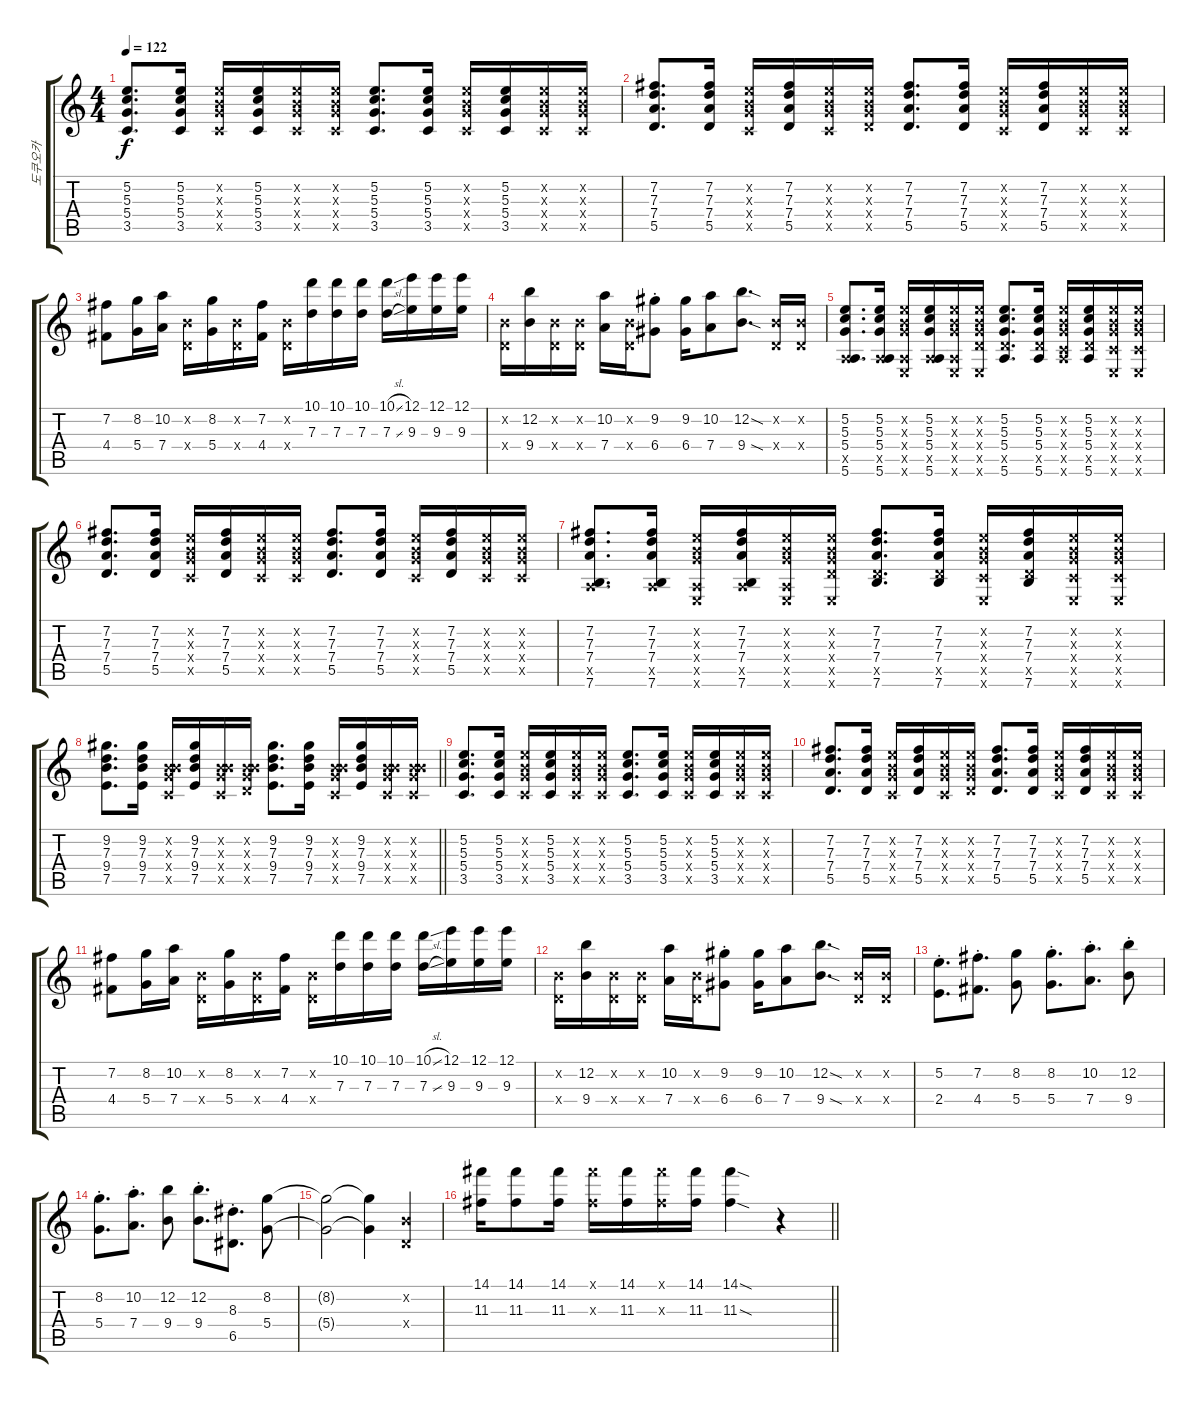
\track ("도쿠오카" "도쿠오카") {instrument acousticguitarsteel}
\staff {score tabs}
\tuning (E4 B3 G3 D3 A2 E2) {hide}
\ts (4 4)
\tempo 122
\clef g2
\ks c
(5.2 5.3 5.4 3.5).8{d dy f volume 10} (5.2 5.3 5.4 3.5).16 (5.2{x} 4.3{x} 5.4{x} 3.5{x}).16 (5.2 5.3 5.4 3.5).16 (5.2{x} 4.3{x} 5.4{x} 3.5{x}).16 (5.2{x} 4.3{x} 5.4{x} 3.5{x}).16 (5.2 5.3 5.4 3.5).8{d} (5.2 5.3 5.4 3.5).16 (5.2{x} 4.3{x} 5.4{x} 3.5{x}).16 (5.2 5.3 5.4 3.5).16 (5.2{x} 4.3{x} 5.4{x} 3.5{x}).16 (5.2{x} 4.3{x} 5.4{x} 3.5{x}).16 |
(7.2 7.3 7.4 5.5).8{d} (7.2 7.3 7.4 5.5).16 (5.2{x} 4.3{x} 5.4{x} 3.5{x}).16 (7.2 7.3 7.4 5.5).16 (5.2{x} 4.3{x} 5.4{x} 3.5{x}).16 (5.2{x} 4.3{x} 5.4{x} 5.5{x}).16 (7.2 7.3 7.4 5.5).8{d} (7.2 7.3 7.4 5.5).16 (5.2{x} 4.3{x} 5.4{x} 3.5{x}).16 (7.2 7.3 7.4 5.5).16 (5.2{x} 4.3{x} 5.4{x} 3.5{x}).16 (5.2{x} 4.3{x} 5.4{x} 3.5{x}).16 |
(7.2 4.4).8{volume 12} (8.2 5.4).16 (10.2 7.4).16 (0.2{x} 0.4{x}).16 (8.2 5.4).16 (0.2{x} 0.4{x}).16 (7.2 4.4).16 (0.2{x} 0.4{x}).16 (10.1 7.3).16 (10.1 7.3).16 (10.1 7.3).16 (10.1{sl} 7.3{sl}).16 (12.1 9.3).16 (12.1 9.3).16 (12.1 9.3).16 |
(0.2{x} 0.4{x}).16 (12.2 9.4).16 (0.2{x} 0.4{x}).16 (0.2{x} 0.4{x}).16 (10.2 7.4).16 (0.2{x} 0.4{x}).16 (9.2{st} 6.4{st}).8 (9.2 6.4).16 (10.2 7.4).8 (12.2{sod} 9.4{sod}).8{d} (0.2{x} 0.4{x}).16 (0.2{x} 0.4{x}).16 |
(5.2 5.3 5.4 0.5{x} 5.6).8{d volume 10} (5.2 5.3 5.4 0.5{x} 5.6).16 (5.2{x} 4.3{x} 5.4{x} 0.5{x} 0.6{x}).16 (5.2 5.3 5.4 0.5{x} 5.6).16 (5.2{x} 4.3{x} 5.4{x} 0.5{x} 0.6{x}).16 (5.2{x} 4.3{x} 5.4{x} 5.5{x} 0.6{x}).16 (5.2 5.3 5.4 5.5{x} 5.6).8{d} (5.2 5.3 5.4 5.5{x} 5.6).16 (5.2{x} 4.3{x} 5.4{x} 3.5{x} 5.6{x}).16 (5.2 5.3 5.4 5.5{x} 5.6).16 (5.2{x} 4.3{x} 5.4{x} 3.5{x} 0.6{x}).16 (5.2{x} 4.3{x} 5.4{x} 3.5{x} 0.6{x}).16 |
(7.2 7.3 7.4 5.5).8{d} (7.2 7.3 7.4 5.5).16 (5.2{x} 4.3{x} 5.4{x} 3.5{x}).16 (7.2 7.3 7.4 5.5).16 (5.2{x} 4.3{x} 5.4{x} 3.5{x}).16 (5.2{x} 4.3{x} 5.4{x} 3.5{x}).16 (7.2 7.3 7.4 5.5).8{d} (7.2 7.3 7.4 5.5).16 (5.2{x} 4.3{x} 5.4{x} 3.5{x}).16 (7.2 7.3 7.4 5.5).16 (5.2{x} 4.3{x} 5.4{x} 3.5{x}).16 (5.2{x} 4.3{x} 5.4{x} 3.5{x}).16 |
(7.2 7.3 7.4 0.5{x} 7.6).8{d} (7.2 7.3 7.4 0.5{x} 7.6).16 (5.2{x} 4.3{x} 5.4{x} 0.5{x} 0.6{x}).16 (7.2 7.3 7.4 0.5{x} 7.6).16 (5.2{x} 4.3{x} 5.4{x} 0.5{x} 0.6{x}).16 (5.2{x} 4.3{x} 5.4{x} 5.5{x} 0.6{x}).16 (7.2 7.3 7.4 5.5{x} 7.6).8{d} (7.2 7.3 7.4 5.5{x} 7.6).16 (5.2{x} 4.3{x} 5.4{x} 3.5{x} 0.6{x}).16 (7.2 7.3 7.4 5.5{x} 7.6).16 (5.2{x} 4.3{x} 5.4{x} 3.5{x} 0.6{x}).16 (5.2{x} 4.3{x} 5.4{x} 3.5{x} 0.6{x}).16 |
\barLineRight lightlight
(9.2 7.3 9.4 7.5).8{d} (9.2 7.3 9.4 7.5).16 (0.2{x} 4.3{x} 5.4{x} 3.5{x}).16 (9.2 7.3 9.4 7.5).16 (0.2{x} 4.3{x} 5.4{x} 3.5{x}).16 (0.2{x} 4.3{x} 5.4{x} 5.5{x}).16 (9.2 7.3 9.4 7.5).8{d} (9.2 7.3 9.4 7.5).16 (0.2{x} 4.3{x} 5.4{x} 3.5{x}).16 (9.2 7.3 9.4 7.5).16 (0.2{x} 4.3{x} 5.4{x} 3.5{x}).16 (0.2{x} 4.3{x} 5.4{x} 3.5{x}).16 |
(5.2 5.3 5.4 3.5).8{d} (5.2 5.3 5.4 3.5).16 (5.2{x} 4.3{x} 5.4{x} 3.5{x}).16 (5.2 5.3 5.4 3.5).16 (5.2{x} 4.3{x} 5.4{x} 3.5{x}).16 (5.2{x} 4.3{x} 5.4{x} 3.5{x}).16 (5.2 5.3 5.4 3.5).8{d} (5.2 5.3 5.4 3.5).16 (5.2{x} 4.3{x} 5.4{x} 3.5{x}).16 (5.2 5.3 5.4 3.5).16 (5.2{x} 4.3{x} 5.4{x} 3.5{x}).16 (5.2{x} 4.3{x} 5.4{x} 3.5{x}).16 |
(7.2 7.3 7.4 5.5).8{d} (7.2 7.3 7.4 5.5).16 (5.2{x} 4.3{x} 5.4{x} 3.5{x}).16 (7.2 7.3 7.4 5.5).16 (5.2{x} 4.3{x} 5.4{x} 3.5{x}).16 (5.2{x} 4.3{x} 5.4{x} 5.5{x}).16 (7.2 7.3 7.4 5.5).8{d} (7.2 7.3 7.4 5.5).16 (5.2{x} 4.3{x} 5.4{x} 3.5{x}).16 (7.2 7.3 7.4 5.5).16 (5.2{x} 4.3{x} 5.4{x} 3.5{x}).16 (5.2{x} 4.3{x} 5.4{x} 3.5{x}).16 |
(7.2 4.4).8{volume 12} (8.2 5.4).16 (10.2 7.4).16 (0.2{x} 0.4{x}).16 (8.2 5.4).16 (0.2{x} 0.4{x}).16 (7.2 4.4).16 (0.2{x} 0.4{x}).16 (10.1 7.3).16 (10.1 7.3).16 (10.1 7.3).16 (10.1{sl} 7.3{sl}).16 (12.1 9.3).16 (12.1 9.3).16 (12.1 9.3).16 |
(0.2{x} 0.4{x}).16 (12.2 9.4).16 (0.2{x} 0.4{x}).16 (0.2{x} 0.4{x}).16 (10.2 7.4).16 (0.2{x} 0.4{x}).16 (9.2{st} 6.4{st}).8 (9.2 6.4).16 (10.2 7.4).8 (12.2{sod} 9.4{sod}).8{d} (0.2{x} 0.4{x}).16 (0.2{x} 0.4{x}).16 |
(5.2{st} 2.4{st}).8{d} (7.2{st} 4.4{st}).8{d} (8.2 5.4).8 (8.2{st} 5.4{st}).8{d} (10.2{st} 7.4{st}).8{d} (12.2{st} 9.4{st}).8 |
(8.2{st} 5.4{st}).8{d} (10.2{st} 7.4{st}).8{d} (12.2 9.4).8 (12.2{st} 9.4{st}).8{d} (8.3{st} 6.5{st}).8{d} (8.2 5.4).8 |
(8.2{t} 5.4{t}).2 (8.2{t} 5.4{t}).4 (0.2{x} 0.4{x}).4{instrument guitarfretnoise} |
\barLineRight lightlight
(14.1 11.3).16{instrument acousticguitarsteel} (14.1 11.3).8 (14.1 11.3).16 (14.1{x} 11.3{x}).16 (14.1 11.3).16 (14.1{x} 11.3{x}).16 (14.1 11.3).16 (14.1{sod} 11.3{sod}).4 r.4
